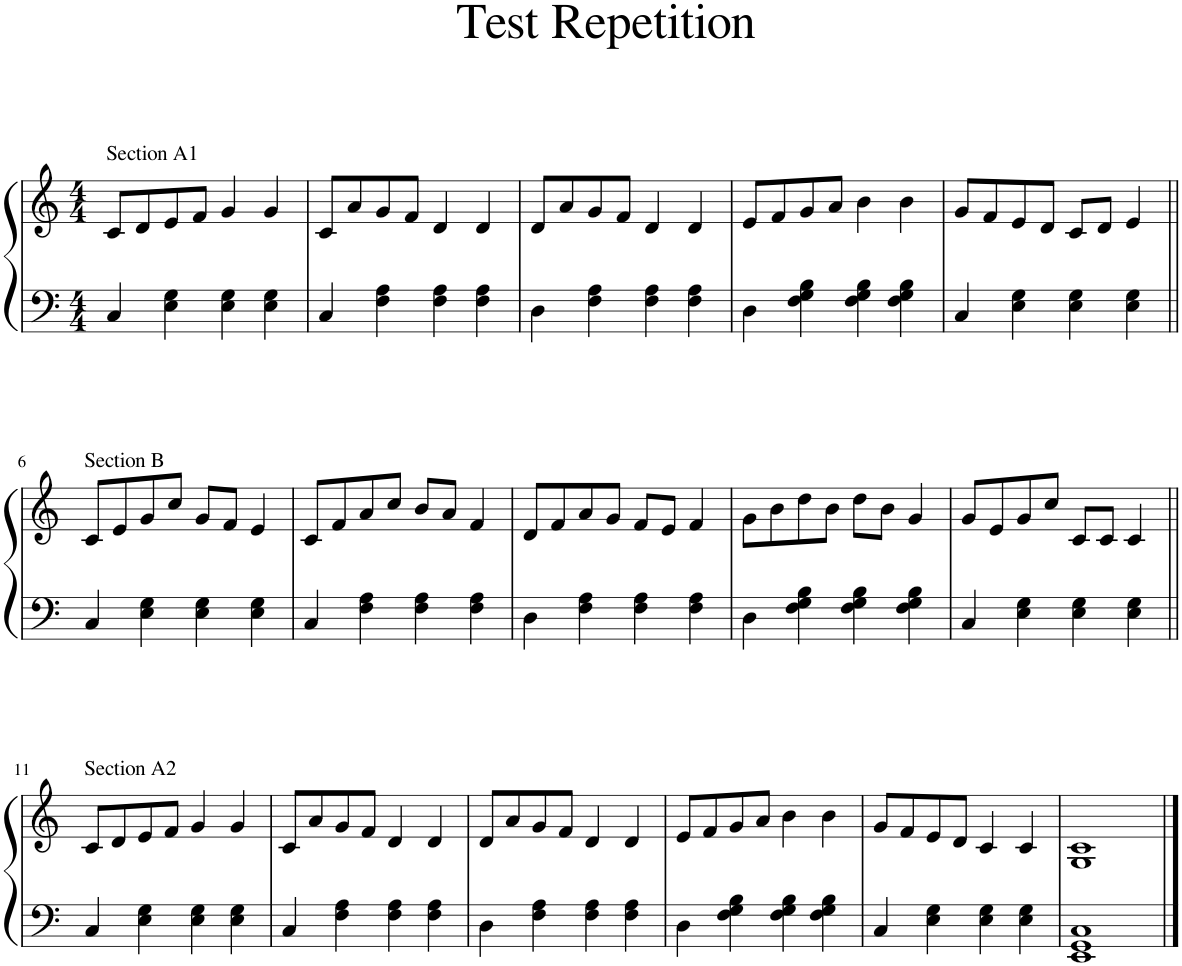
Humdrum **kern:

**kern	**kern
*part1	*part1
*staff2	*staff1
*I"Piano	*
*I'Pno.	*
*clefF4	*clefG2
*k[]	*k[]
*M4/4	*M4/4
=1	=1
!	!LO:TX:a:t=Section A1
4C/	8c/L
.	8d/
4E\ 4G\	8e/
.	8f/J
4E\ 4G\	4g/
4E\ 4G\	4g/
=2	=2
4C/	8c/L
.	8a/
4F\ 4A\	8g/
.	8f/J
4F\ 4A\	4d/
4F\ 4A\	4d/
=3	=3
4D\	8d/L
.	8a/
4F\ 4A\	8g/
.	8f/J
4F\ 4A\	4d/
4F\ 4A\	4d/
=4	=4
4D\	8e/L
.	8f/
4F\ 4G\ 4B\	8g/
.	8a/J
4F\ 4G\ 4B\	4b\
4F\ 4G\ 4B\	4b\
=5	=5
4C/	8g/L
.	8f/
4E\ 4G\	8e/
.	8d/J
4E\ 4G\	8c/L
.	8d/J
4E\ 4G\	4e/
!!LO:LB:g=z
=6||	=6||
!	!LO:TX:a:t=Section B
4C/	8c/L
.	8e/
4E\ 4G\	8g/
.	8cc/J
4E\ 4G\	8g/L
.	8f/J
4E\ 4G\	4e/
=7	=7
4C/	8c/L
.	8f/
4F\ 4A\	8a/
.	8cc/J
4F\ 4A\	8b/L
.	8a/J
4F\ 4A\	4f/
=8	=8
4D\	8d/L
.	8f/
4F\ 4A\	8a/
.	8g/J
4F\ 4A\	8f/L
.	8e/J
4F\ 4A\	4f/
=9	=9
4D\	8g\L
.	8b\
4F\ 4G\ 4B\	8dd\
.	8b\J
4F\ 4G\ 4B\	8dd\L
.	8b\J
4F\ 4G\ 4B\	4g/
=10	=10
4C/	8g/L
.	8e/
4E\ 4G\	8g/
.	8cc/J
4E\ 4G\	8c/L
.	8c/J
4E\ 4G\	4c/
!!LO:LB:g=z
=11||	=11||
!	!LO:TX:a:t=Section A2
4C/	8c/L
.	8d/
4E\ 4G\	8e/
.	8f/J
4E\ 4G\	4g/
4E\ 4G\	4g/
=12	=12
4C/	8c/L
.	8a/
4F\ 4A\	8g/
.	8f/J
4F\ 4A\	4d/
4F\ 4A\	4d/
=13	=13
4D\	8d/L
.	8a/
4F\ 4A\	8g/
.	8f/J
4F\ 4A\	4d/
4F\ 4A\	4d/
=14	=14
4D\	8e/L
.	8f/
4F\ 4G\ 4B\	8g/
.	8a/J
4F\ 4G\ 4B\	4b\
4F\ 4G\ 4B\	4b\
=15	=15
4C/	8g/L
.	8f/
4E\ 4G\	8e/
.	8d/J
4E\ 4G\	4c/
4E\ 4G\	4c/
=16	=16
1EE 1GG 1C	1G 1c
==	==
*-	*-
